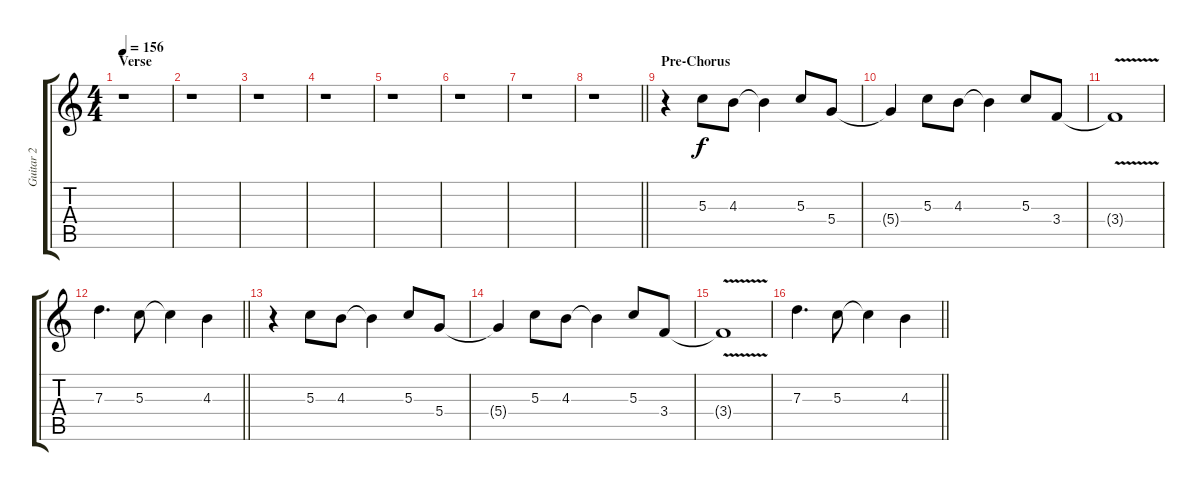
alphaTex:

\track ("Guitar 2" "Guitar 2") {instrument distortionguitar}
\staff {score tabs}
\tuning (E4 B3 G3 D3 A2 E2) {hide}
\ts (4 4)
\section ("" "Verse")
\tempo 156
\clef g2
\ks c
r.1{dy f} |
r.1 |
r.1 |
r.1 |
r.1 |
r.1 |
r.1 |
\barLineRight lightlight
r.1 |
\section ("" "Pre-Chorus")
r.4 5.3.8 4.3.8 4.3{t}.4 5.3.8 5.4.8 |
5.4{t}.4 5.3.8 4.3.8 4.3{t}.4 5.3.8 3.4.8 |
3.4{v t}.1 |
\barLineRight lightlight
7.3.4{d} 5.3.8 5.3{t}.4 4.3.4 |
r.4 5.3.8 4.3.8 4.3{t}.4 5.3.8 5.4.8 |
5.4{t}.4 5.3.8 4.3.8 4.3{t}.4 5.3.8 3.4.8 |
3.4{v t}.1 |
\barLineRight lightlight
7.3.4{d} 5.3.8 5.3{t}.4 4.3.4
